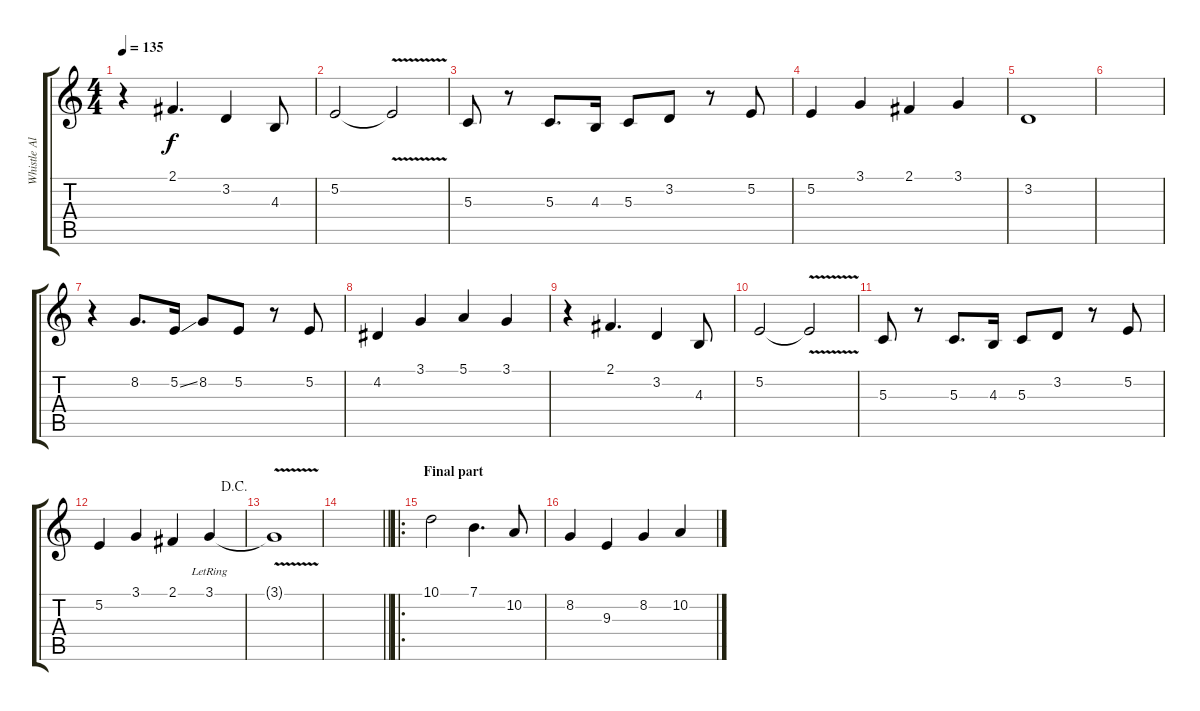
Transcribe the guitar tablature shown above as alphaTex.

\track ("Whistle Alt." "Whistle Al") {instrument piccolo}
\staff {score tabs}
\tuning (E4 B3 G3 D3 A2 E2) {hide}
\ts (4 4)
\tempo 135
\clef g2
\ks c
r.4{dy f} 2.1.4{d} 3.2.4 4.3.8 |
5.2.2 5.2{v t}.2 |
5.3.8 r.8 5.3.8{d} 4.3.16 5.3.8 3.2.8 r.8 5.2.8 |
5.2.4 3.1.4 2.1.4 3.1.4 |
3.2.1 |
|
r.4 8.2.8{d} 5.2{ss}.16 8.2.8 5.2.8 r.8 5.2.8 |
4.2.4 3.1.4 5.1.4 3.1.4 |
r.4 2.1.4{d} 3.2.4 4.3.8 |
5.2.2 5.2{v t}.2 |
5.3.8 r.8 5.3.8{d} 4.3.16 5.3.8 3.2.8 r.8 5.2.8 |
\jump dacapo
5.2.4 3.1.4 2.1.4 3.1{lr}.4 |
3.1{v t}.1 |
\barLineRight lightlight
|
\ro
\section ("" "Final part")
10.1.2 7.1.4{d} 10.2.8 |
8.2.4 9.3.4 8.2.4 10.2.4
